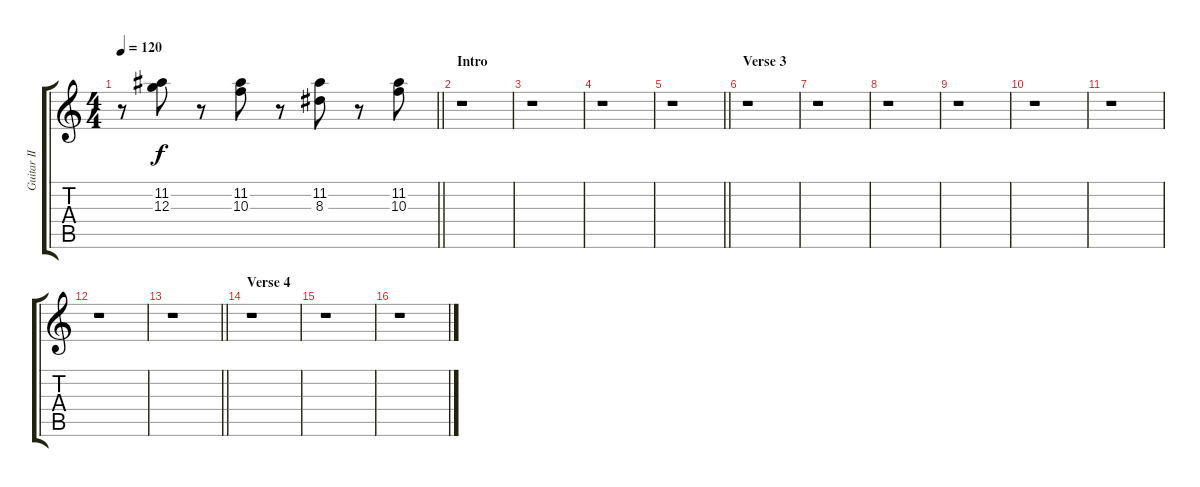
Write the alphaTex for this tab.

\track ("Guitar II" "Guitar II") {instrument distortionguitar}
\staff {score tabs}
\tuning (E4 B3 G3 D3 A2 E2) {hide}
\ts (4 4)
\tempo 120
\clef g2
\barLineRight lightlight
\ks c
r.8{dy f} (11.2 12.3).8 r.8 (11.2 10.3).8 r.8 (11.2 8.3).8 r.8 (11.2 10.3).8 |
\section ("" "Intro")
r.1 |
r.1 |
r.1 |
\barLineRight lightlight
r.1 |
\section ("" "Verse 3")
r.1 |
r.1 |
r.1 |
r.1 |
r.1 |
r.1 |
r.1 |
\barLineRight lightlight
r.1 |
\section ("" "Verse 4")
r.1 |
r.1 |
r.1
